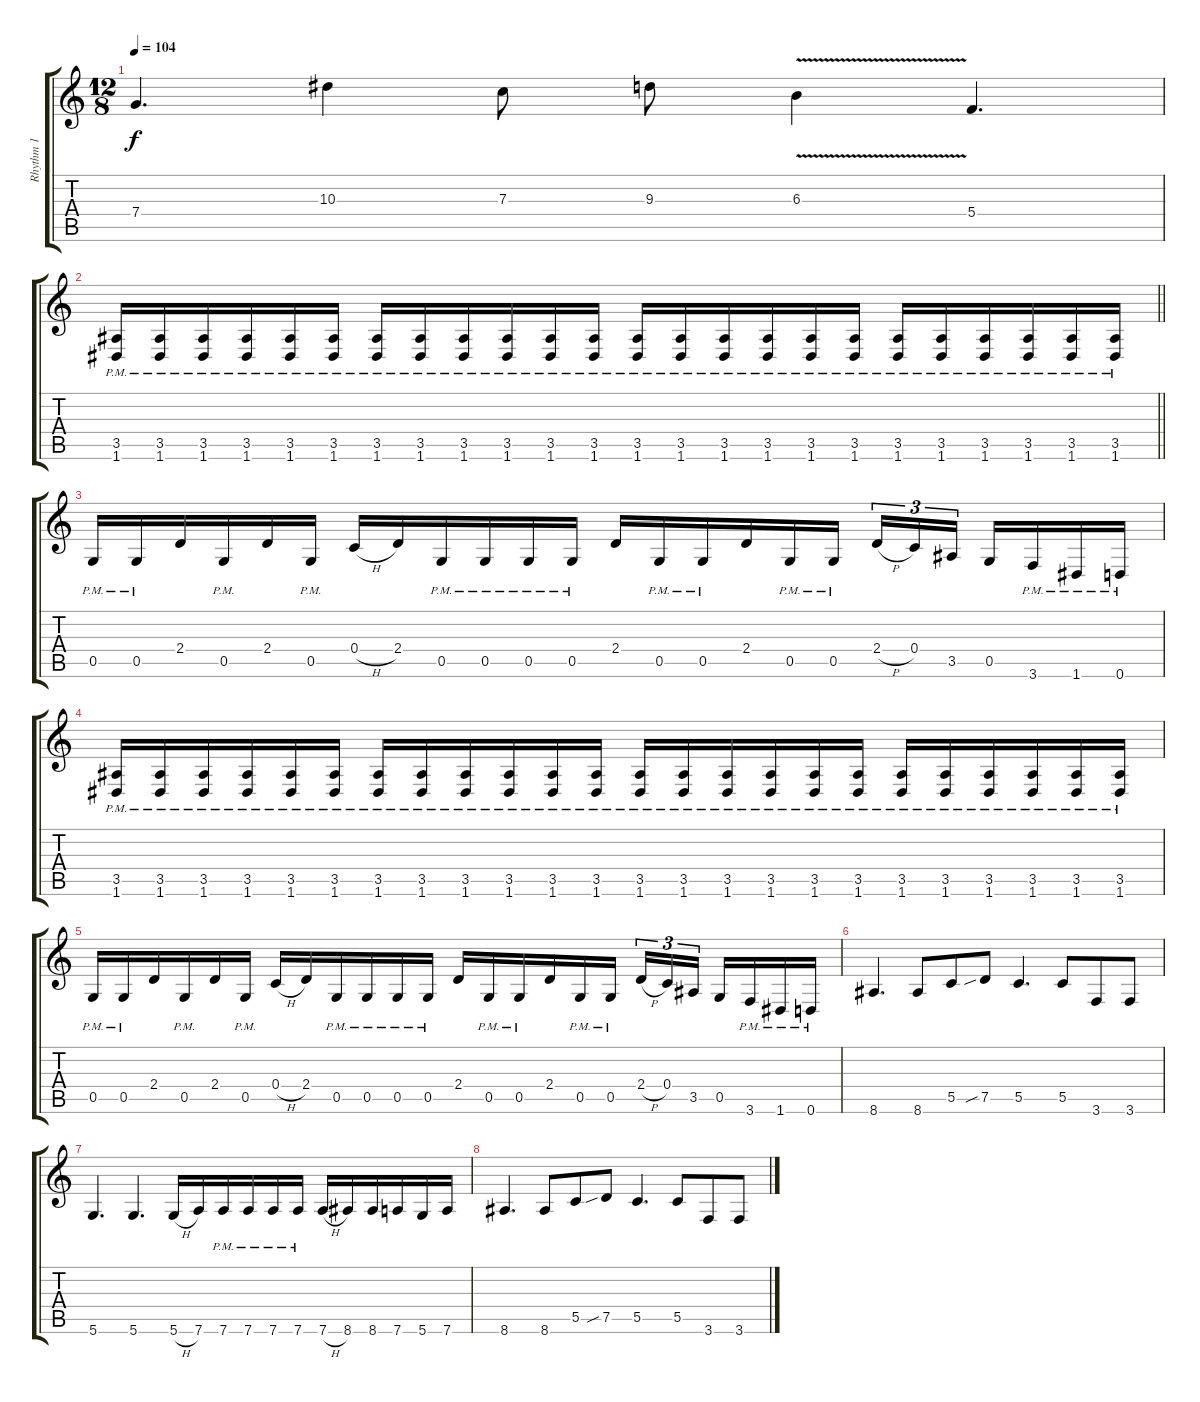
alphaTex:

\track ("Rhythm 1" "Rhythm 1") {instrument distortionguitar}
\staff {score tabs}
\tuning (D4 A3 F3 C3 G2 D2) {hide}
\ts (12 8)
\tempo 104
\clef g2
\ks c
7.4.4{d dy f} 10.3.4 7.3.8 9.3.8 6.3{v}.4 5.4.4{d} |
\barLineRight lightlight
(3.5{pm} 1.6{pm}).16 (3.5{pm} 1.6{pm}).16 (3.5{pm} 1.6{pm}).16 (3.5{pm} 1.6{pm}).16 (3.5{pm} 1.6{pm}).16 (3.5{pm} 1.6{pm}).16 (3.5{pm} 1.6{pm}).16 (3.5{pm} 1.6{pm}).16 (3.5{pm} 1.6{pm}).16 (3.5{pm} 1.6{pm}).16 (3.5{pm} 1.6{pm}).16 (3.5{pm} 1.6{pm}).16 (3.5{pm} 1.6{pm}).16 (3.5{pm} 1.6{pm}).16 (3.5{pm} 1.6{pm}).16 (3.5{pm} 1.6{pm}).16 (3.5{pm} 1.6{pm}).16 (3.5{pm} 1.6{pm}).16 (3.5{pm} 1.6{pm}).16 (3.5{pm} 1.6{pm}).16 (3.5{pm} 1.6{pm}).16 (3.5{pm} 1.6{pm}).16 (3.5{pm} 1.6{pm}).16 (3.5{pm} 1.6{pm}).16 |
0.5{pm}.16 0.5{pm}.16 2.4.16 0.5{pm}.16 2.4.16 0.5{pm}.16 0.4{h}.16 2.4.16 0.5{pm}.16 0.5{pm}.16 0.5{pm}.16 0.5{pm}.16 2.4.16 0.5{pm}.16 0.5{pm}.16 2.4.16 0.5{pm}.16 0.5{pm}.16 2.4{h}.16{tu (3 2)} 0.4.16{tu (3 2)} 3.5.16{tu (3 2) beam splitsecondary} 0.5.16 3.6{pm}.16 1.6{pm}.16 0.6{pm}.16 |
(3.5{pm} 1.6{pm}).16 (3.5{pm} 1.6{pm}).16 (3.5{pm} 1.6{pm}).16 (3.5{pm} 1.6{pm}).16 (3.5{pm} 1.6{pm}).16 (3.5{pm} 1.6{pm}).16 (3.5{pm} 1.6{pm}).16 (3.5{pm} 1.6{pm}).16 (3.5{pm} 1.6{pm}).16 (3.5{pm} 1.6{pm}).16 (3.5{pm} 1.6{pm}).16 (3.5{pm} 1.6{pm}).16 (3.5{pm} 1.6{pm}).16 (3.5{pm} 1.6{pm}).16 (3.5{pm} 1.6{pm}).16 (3.5{pm} 1.6{pm}).16 (3.5{pm} 1.6{pm}).16 (3.5{pm} 1.6{pm}).16 (3.5{pm} 1.6{pm}).16 (3.5{pm} 1.6{pm}).16 (3.5{pm} 1.6{pm}).16 (3.5{pm} 1.6{pm}).16 (3.5{pm} 1.6{pm}).16 (3.5{pm} 1.6{pm}).16 |
0.5{pm}.16 0.5{pm}.16 2.4.16 0.5{pm}.16 2.4.16 0.5{pm}.16 0.4{h}.16 2.4.16 0.5{pm}.16 0.5{pm}.16 0.5{pm}.16 0.5{pm}.16 2.4.16 0.5{pm}.16 0.5{pm}.16 2.4.16 0.5{pm}.16 0.5{pm}.16 2.4{h}.16{tu (3 2)} 0.4.16{tu (3 2)} 3.5.16{tu (3 2) beam splitsecondary} 0.5.16 3.6{pm}.16 1.6{pm}.16 0.6{pm}.16 |
8.6.4{d} 8.6.8 5.5.8 7.5{sib}.8 5.5.4{d} 5.5.8 3.6.8 3.6.8 |
5.6.4{d} 5.6.4{d} 5.6{h}.16 7.6.16 7.6{pm}.16 7.6{pm}.16 7.6{pm}.16 7.6{pm}.16 7.6{h}.16 8.6.16 8.6.16 7.6.16 5.6.16 7.6.16 |
8.6.4{d} 8.6.8 5.5.8 7.5{sib}.8 5.5.4{d} 5.5.8 3.6.8 3.6.8
